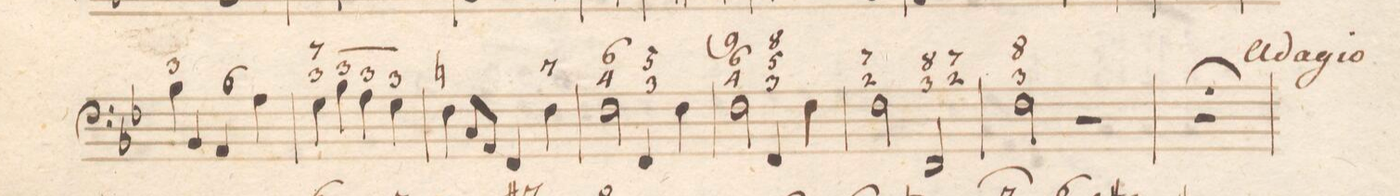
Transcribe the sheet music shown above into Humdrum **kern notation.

**kern	**fba	**dynam
*I"Organo	*	*
*clefF4	*	*
*k[b-e-]	*	*
*met(c)	*	*
*M4/4	*	*
4B-\	3	.
4BB-/	.	.
4AA/	6	.
4A\	.	.
=56	=56	=56
4G\	7_ 3	.
4B-\	x 3	.
4A\	x 3	.
4G\	x 3	.
=57	=57	=57
4F\	n	.
8C/L	.	.
8AA/J	.	.
4FF/	.	.
4F\	7	.
=58	=58	=58
2F\	6 4	.
4FF/	5 3	.
4F\	.	.
=59	=59	=59
2F\	9 6 4	.
4FF/	8 5 3	.
4F\	.	.
=60	=60	=60
2F\	7 2	.
2FF/	8 3	.
.	7 2	.
=61	=61	=61
2F\	8 3	.
2r	.	.
=62	=62	=62
1r;	.	.
=63||	=63||	=63||
*-	*-	*-
